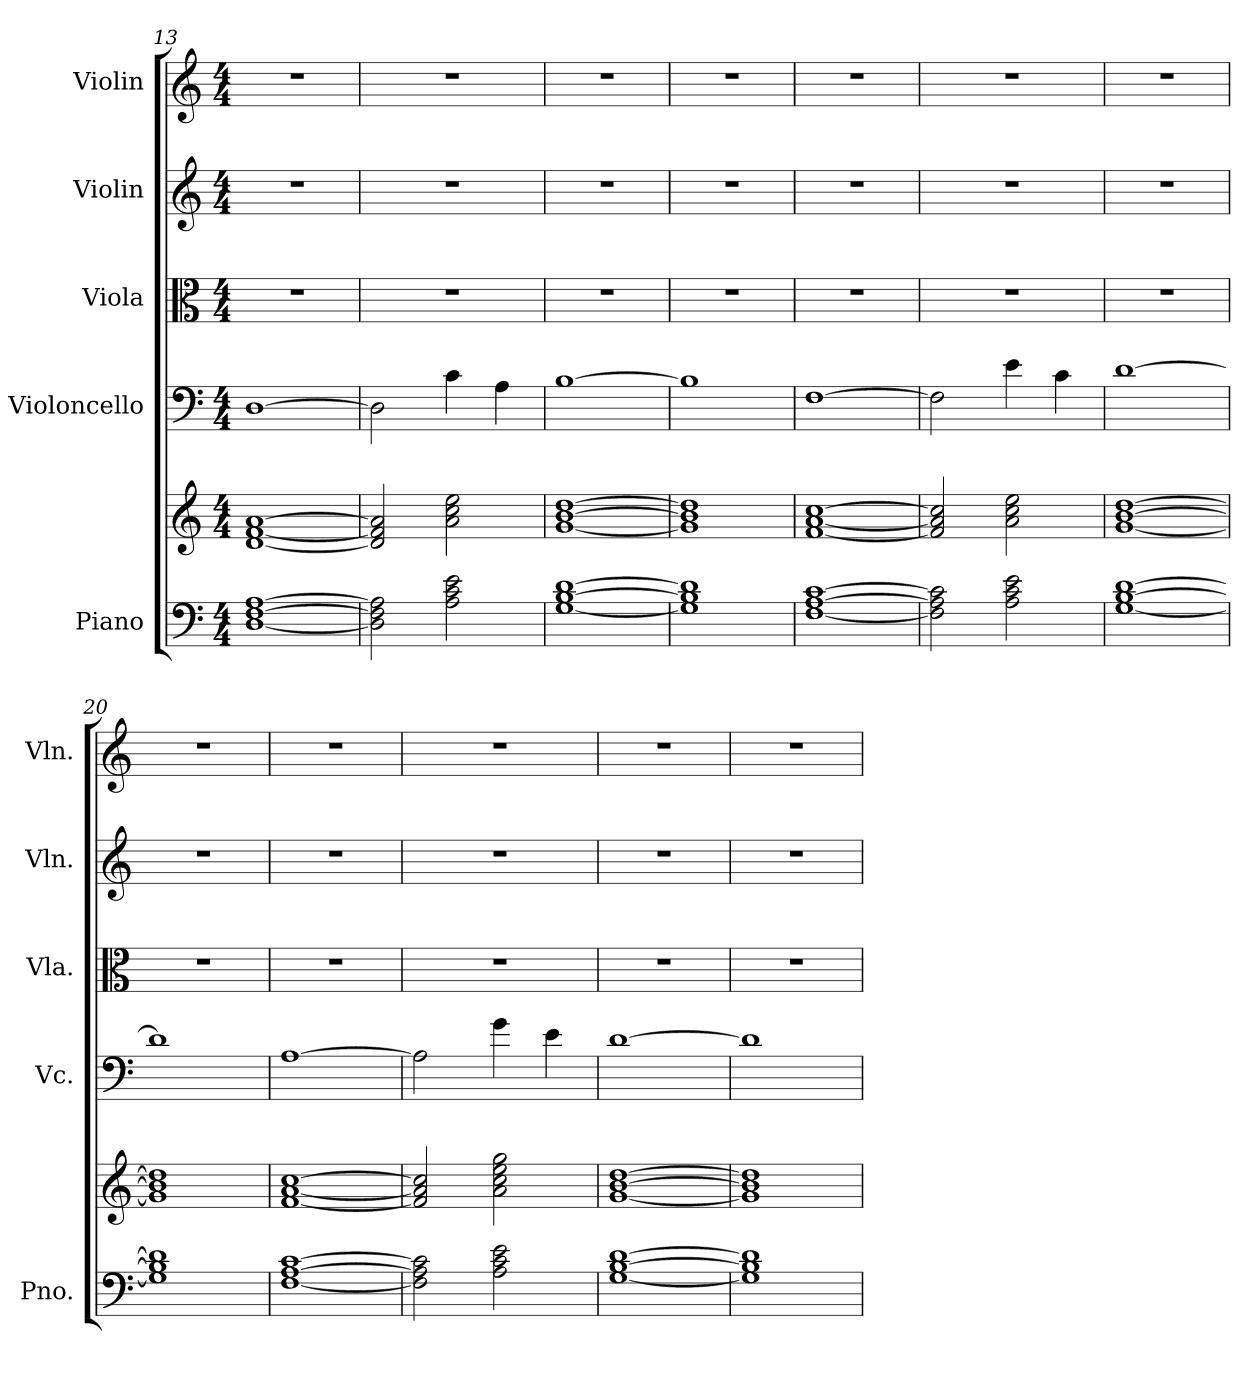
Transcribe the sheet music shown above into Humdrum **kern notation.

**kern	**kern	**kern	**kern	**kern	**kern
*part5	*part5	*part4	*part3	*part2	*part1
*staff6	*staff5	*staff4	*staff3	*staff2	*staff1
*I"Piano	*	*I"Violoncello	*I"Viola	*I"Violin	*I"Violin
*I'Pno.	*	*I'Vc.	*I'Vla.	*I'Vln.	*I'Vln.
*clefF4	*clefG2	*clefF4	*clefC3	*clefG2	*clefG2
*k[]	*k[]	*k[]	*k[]	*k[]	*k[]
*M4/4	*M4/4	*M4/4	*M4/4	*M4/4	*M4/4
=13	=13	=13	=13	=13	=13
[1D [1F [1A	[1d [1f [1a	[1D	1r	1r	1r
!!LO:LB:g=z
=14	=14	=14	=14	=14	=14
2D\] 2F\] 2A\]	2d/] 2f/] 2a/]	2D\]	1r	1r	1r
2A\ 2c\ 2e\	2a\ 2cc\ 2ee\	4c\	.	.	.
.	.	4A\	.	.	.
=15	=15	=15	=15	=15	=15
[1G [1B [1d	[1g [1b [1dd	[1B	1r	1r	1r
=16	=16	=16	=16	=16	=16
1G] 1B] 1d]	1g] 1b] 1dd]	1B]	1r	1r	1r
=17	=17	=17	=17	=17	=17
[1F [1A [1c	[1f [1a [1cc	[1F	1r	1r	1r
=18	=18	=18	=18	=18	=18
2F\] 2A\] 2c\]	2f/] 2a/] 2cc/]	2F\]	1r	1r	1r
2A\ 2c\ 2e\	2a\ 2cc\ 2ee\	4e\	.	.	.
.	.	4c\	.	.	.
=19	=19	=19	=19	=19	=19
[1G [1B [1d	[1g [1b [1dd	[1d	1r	1r	1r
=20	=20	=20	=20	=20	=20
1G] 1B] 1d]	1g] 1b] 1dd]	1d]	1r	1r	1r
=21	=21	=21	=21	=21	=21
[1F [1A [1c	[1f [1a [1cc	[1A	1r	1r	1r
=22	=22	=22	=22	=22	=22
2F\] 2A\] 2c\]	2f/] 2a/] 2cc/]	2A\]	1r	1r	1r
2A\ 2c\ 2e\	2a\ 2cc\ 2ee\ 2gg\	4g\	.	.	.
.	.	4e\	.	.	.
=23	=23	=23	=23	=23	=23
[1G [1B [1d	[1g [1b [1dd	[1d	1r	1r	1r
=24	=24	=24	=24	=24	=24
1G] 1B] 1d]	1g] 1b] 1dd]	1d]	1r	1r	1r
=	=	=	=	=	=
*-	*-	*-	*-	*-	*-
